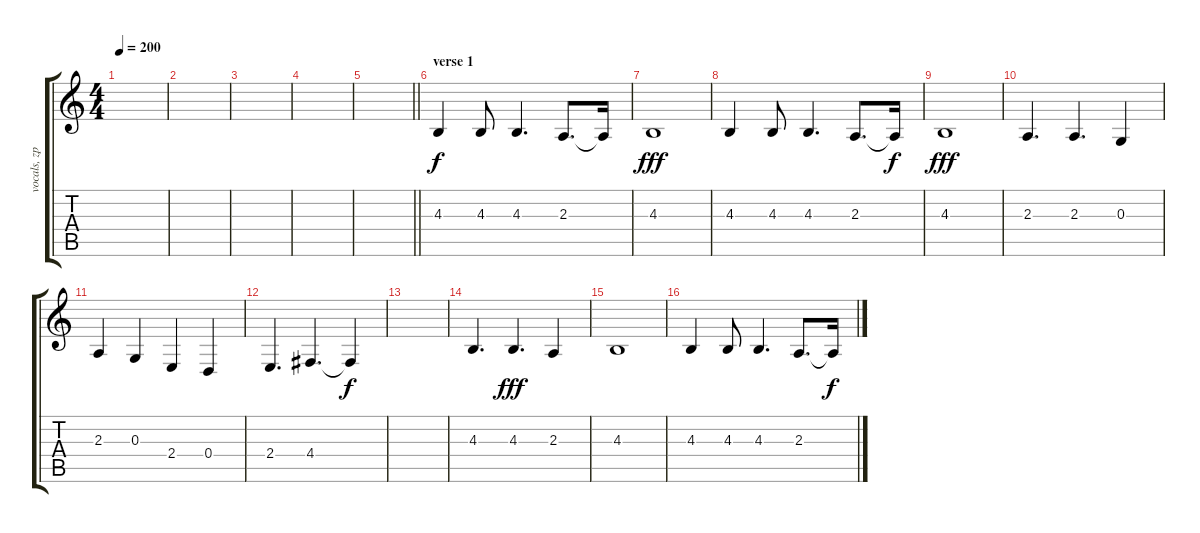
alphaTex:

\track ("vocals, zp " "vocals, zp") {instrument lead6voice}
\staff {score tabs}
\tuning (E4 B3 G3 D3 A2 E2) {hide}
\ts (4 4)
\tempo 200
\clef g2
\ks c
|
|
|
|
\barLineRight lightlight
|
\section ("" "verse 1")
4.3.4 4.3.8 4.3.4{d} 2.3.8{d} 2.3{t}.16{dy f} |
4.3.1{dy fff} |
4.3.4 4.3.8 4.3.4{d} 2.3.8{d} 2.3{t}.16{dy f} |
4.3.1{dy fff} |
2.3.4{d} 2.3.4{d} 0.3.4 |
2.3.4 0.3.4 2.4.4 0.4.4 |
2.4.4{d} 4.4.4{d} 4.4{t}.4{dy f} |
|
4.3.4{d} 4.3.4{d dy fff} 2.3.4 |
4.3.1 |
4.3.4 4.3.8 4.3.4{d} 2.3.8{d} 2.3{t}.16{dy f}
